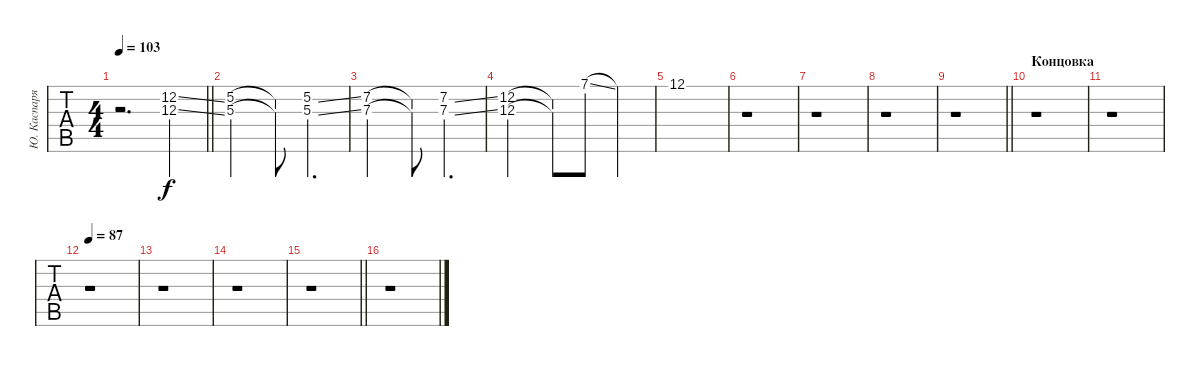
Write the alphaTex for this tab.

\track ("Ю. Каспарян (Слайд-гитара)" "Ю. Каспаря") {instrument electricguitarjazz}
\staff {tabs}
\tuning (E4 B3 G3 D3 A2 E2) {hide}
\ts (4 4)
\tempo 103
\clef g2
\barLineRight lightlight
\ks c
r.2{d dy mf} (12.2{ss} 12.3{ss}).4{dy f} |
(5.2 5.3).2 (5.2{t} 5.3{t}).8 (5.2{ss} 5.3{ss}).4{d} |
(7.2 7.3).2 (7.2{t} 7.3{t}).8 (7.2{ss} 7.3{ss}).4{d} |
(12.2 12.3).2 (12.2{t} 12.3{t}).8 7.1{ss}.8 7.1{t}.4 |
12.1.1 |
r.1 |
r.1 |
r.1 |
\barLineRight lightlight
r.1 |
\section ("" "Концовка")
r.1 |
r.1 |
\tempo 87
r.1 |
r.1 |
r.1 |
\barLineRight lightlight
r.1 |
r.1
